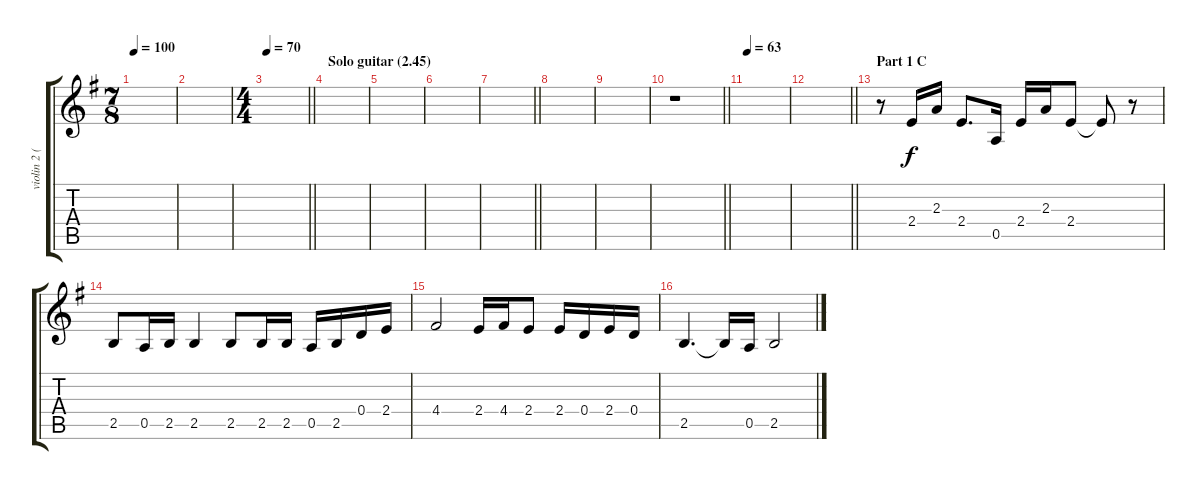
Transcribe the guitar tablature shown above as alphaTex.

\track ("violin 2 (+12)" "violin 2 (") {instrument violin}
\staff {score tabs}
\tuning (E5 B4 G4 D4 A3 E3) {hide}
\ts (7 8)
\tempo 100
\clef g2
\ks g
|
|
\ts (4 4)
\tempo 70
\barLineRight lightlight
|
\section ("" "Solo guitar (2.45)")
|
|
|
\barLineRight lightlight
|
|
|
\barLineRight lightlight
r.1 |
\tempo 63
|
\barLineRight lightlight
|
\section ("" "Part 1 C")
r.8 2.4.16 2.3.16 2.4.8{d} 0.5.16 2.4.16 2.3.16 2.4.8 2.4{t}.8 r.8 |
2.5.8 0.5.16 2.5.16 2.5.4 2.5.8 2.5.16 2.5.16 0.5.16 2.5.16 0.4.16 2.4.16 |
4.4.2 2.4.16 4.4.16 2.4.8 2.4.16 0.4.16 2.4.16 0.4.16 |
2.5.4{d} 2.5{t}.16 0.5.16 2.5.2
